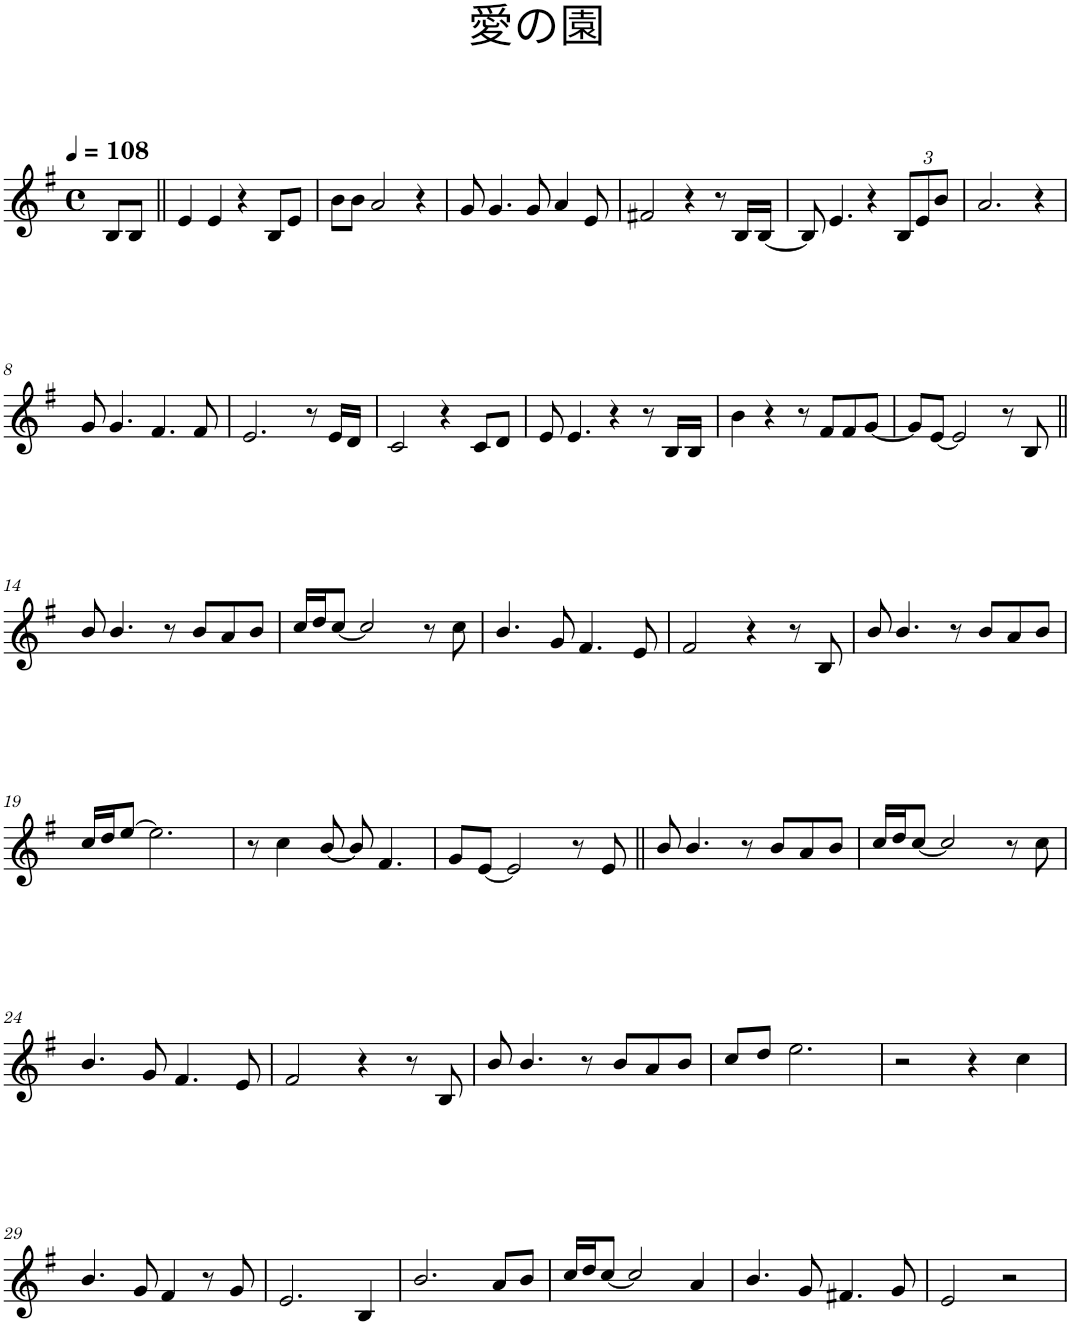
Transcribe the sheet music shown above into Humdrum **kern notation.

**kern
*part1
*staff1
*I"Piano
*I'Pno.
*clefG2
*k[f#]
*G:
*M4/4
*met(c)
*MM108
=1
8B/L
8B/J
=2||
4e/
4e/
4r
8B/L
8e/J
=3
8b\L
8b\J
2a/
4r
=4
8g/
4.g/
8g/
4a/
8e/
=5
2f#X/
4r
8r
16B/LL
[16B/JJ
=6
8B/]
4.e/
4r
*Xbrackettup
12B/L
12e/
12b/J
=7
2.a/
4r
!!LO:LB:g=z
=8
8g/
4.g/
4.f#/
8f#/
=9
2.e/
8r
16e/LL
16d/JJ
=10
2c/
4r
8c/L
8d/J
=11
8e/
4.e/
4r
8r
16B/LL
16B/JJ
=12
4b\
4r
8r
8f#/L
8f#/
[8g/J
=13
8g/L]
[8e/J
2e/]
8r
8B/
!!LO:LB:g=z
=14||
8b/
4.b/
8r
8b/L
8a/
8b/J
=15
16cc/LL
16dd/J
[8cc/J
2cc/]
8r
8cc\
=16
4.b/
8g/
4.f#/
8e/
=17
2f#/
4r
8r
8B/
=18
8b/
4.b/
8r
8b/L
8a/
8b/J
!!LO:LB:g=z
=19
16cc/LL
16dd/J
[8ee/J
2.ee\]
=20
8r
4cc\
[8b/
8b/]
4.f#/
=21
8g/L
[8e/J
2e/]
8r
8e/
=22||
8b/
4.b/
8r
8b/L
8a/
8b/J
=23
16cc/LL
16dd/J
[8cc/J
2cc/]
8r
8cc\
!!LO:LB:g=z
=24
4.b/
8g/
4.f#/
8e/
=25
2f#/
4r
8r
8B/
=26
8b/
4.b/
8r
8b/L
8a/
8b/J
=27
8cc/L
8dd/J
2.ee\
=28
2r
4r
4cc\
!!LO:LB:g=z
=29
4.b/
8g/
4f#/
8r
8g/
=30
2.e/
4B/
=31
2.b/
8a/L
8b/J
=32
16cc/LL
16dd/J
[8cc/J
2cc/]
4a/
=33
4.b/
8g/
4.f#X/
8g/
=34
2e/
2r
=
*-
